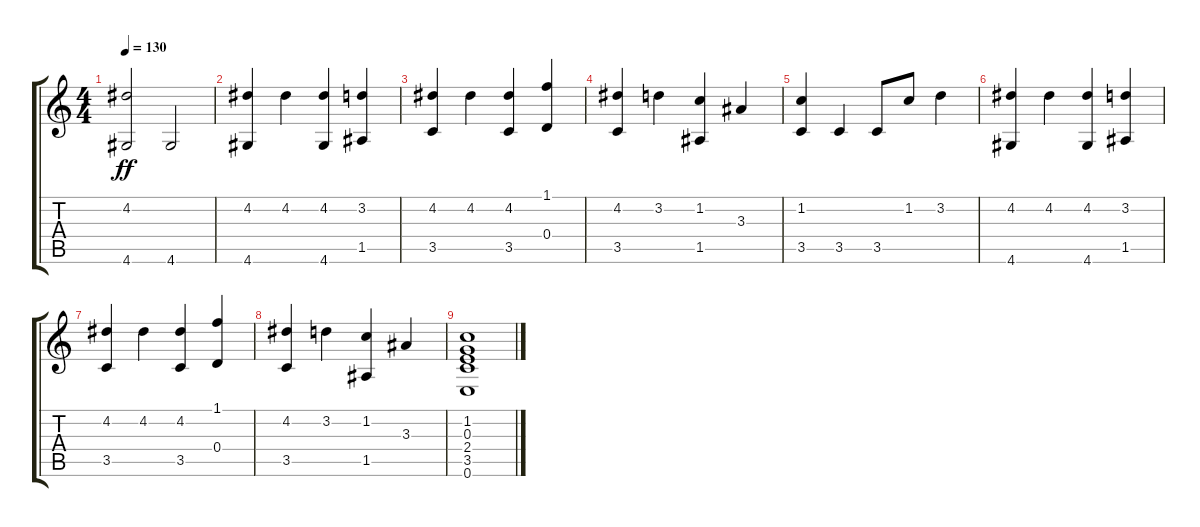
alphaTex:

\track "" {instrument acousticguitarnylon}
\staff {score tabs}
\tuning (E4 B3 G3 D3 A2 E2) {hide}
\ts (4 4)
\tempo 130
\clef g2
\ks c
(4.2 4.6).2{dy ff} 4.6.2 |
(4.2 4.6).4 4.2.4 (4.2 4.6).4 (3.2 1.5).4 |
(4.2 3.5).4 4.2.4 (4.2 3.5).4 (1.1 0.4).4 |
(4.2 3.5).4 3.2.4 (1.2 1.5).4 3.3.4 |
(1.2 3.5).4 3.5.4 3.5.8 1.2.8 3.2.4 |
(4.2 4.6).4 4.2.4 (4.2 4.6).4 (3.2 1.5).4 |
(4.2 3.5).4 4.2.4 (4.2 3.5).4 (1.1 0.4).4 |
(4.2 3.5).4 3.2.4 (1.2 1.5).4 3.3.4 |
(1.2 0.3 2.4 3.5 0.6).1
